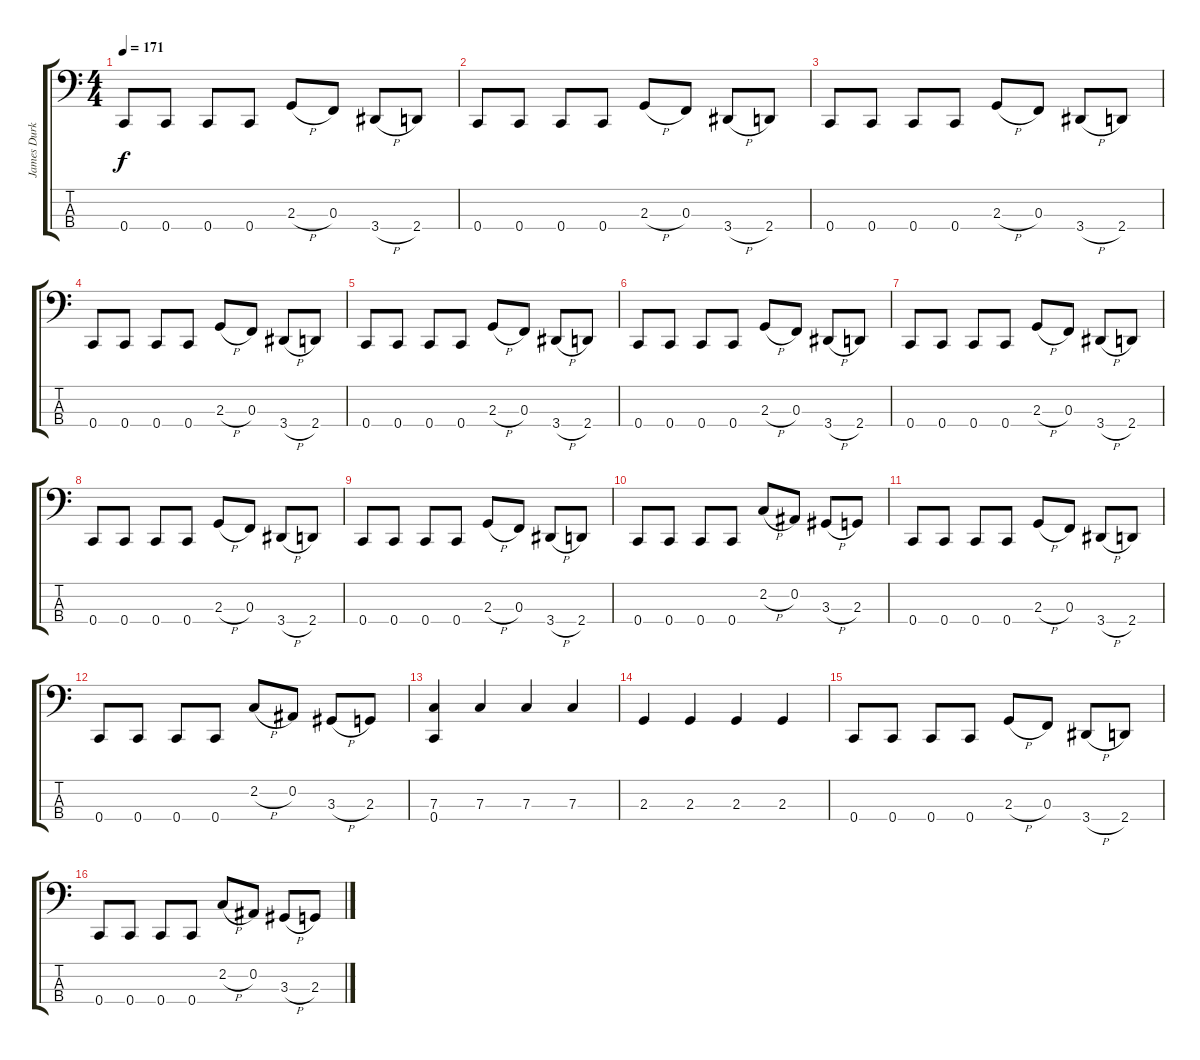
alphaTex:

\track ("James Durkin (Bass)" "James Durk") {instrument electricbasspick}
\staff {score tabs}
\tuning (Eb2 Bb1 F1 C1) {hide}
\ts (4 4)
\tempo 171
\clef f4
\ks c
0.4.8{dy f} 0.4.8 0.4.8 0.4.8 2.3{h}.8 0.3.8 3.4{h}.8 2.4.8 |
0.4.8 0.4.8 0.4.8 0.4.8 2.3{h}.8 0.3.8 3.4{h}.8 2.4.8 |
0.4.8 0.4.8 0.4.8 0.4.8 2.3{h}.8 0.3.8 3.4{h}.8 2.4.8 |
0.4.8 0.4.8 0.4.8 0.4.8 2.3{h}.8 0.3.8 3.4{h}.8 2.4.8 |
0.4.8 0.4.8 0.4.8 0.4.8 2.3{h}.8 0.3.8 3.4{h}.8 2.4.8 |
0.4.8 0.4.8 0.4.8 0.4.8 2.3{h}.8 0.3.8 3.4{h}.8 2.4.8 |
0.4.8 0.4.8 0.4.8 0.4.8 2.3{h}.8 0.3.8 3.4{h}.8 2.4.8 |
0.4.8 0.4.8 0.4.8 0.4.8 2.3{h}.8 0.3.8 3.4{h}.8 2.4.8 |
0.4.8 0.4.8 0.4.8 0.4.8 2.3{h}.8 0.3.8 3.4{h}.8 2.4.8 |
0.4.8 0.4.8 0.4.8 0.4.8 2.2{h}.8 0.2.8 3.3{h}.8 2.3.8 |
0.4.8 0.4.8 0.4.8 0.4.8 2.3{h}.8 0.3.8 3.4{h}.8 2.4.8 |
0.4.8 0.4.8 0.4.8 0.4.8 2.2{h}.8 0.2.8 3.3{h}.8 2.3.8 |
(7.3 0.4).4 7.3.4 7.3.4 7.3.4 |
2.3.4 2.3.4 2.3.4 2.3.4 |
0.4.8 0.4.8 0.4.8 0.4.8 2.3{h}.8 0.3.8 3.4{h}.8 2.4.8 |
0.4.8 0.4.8 0.4.8 0.4.8 2.2{h}.8 0.2.8 3.3{h}.8 2.3.8
